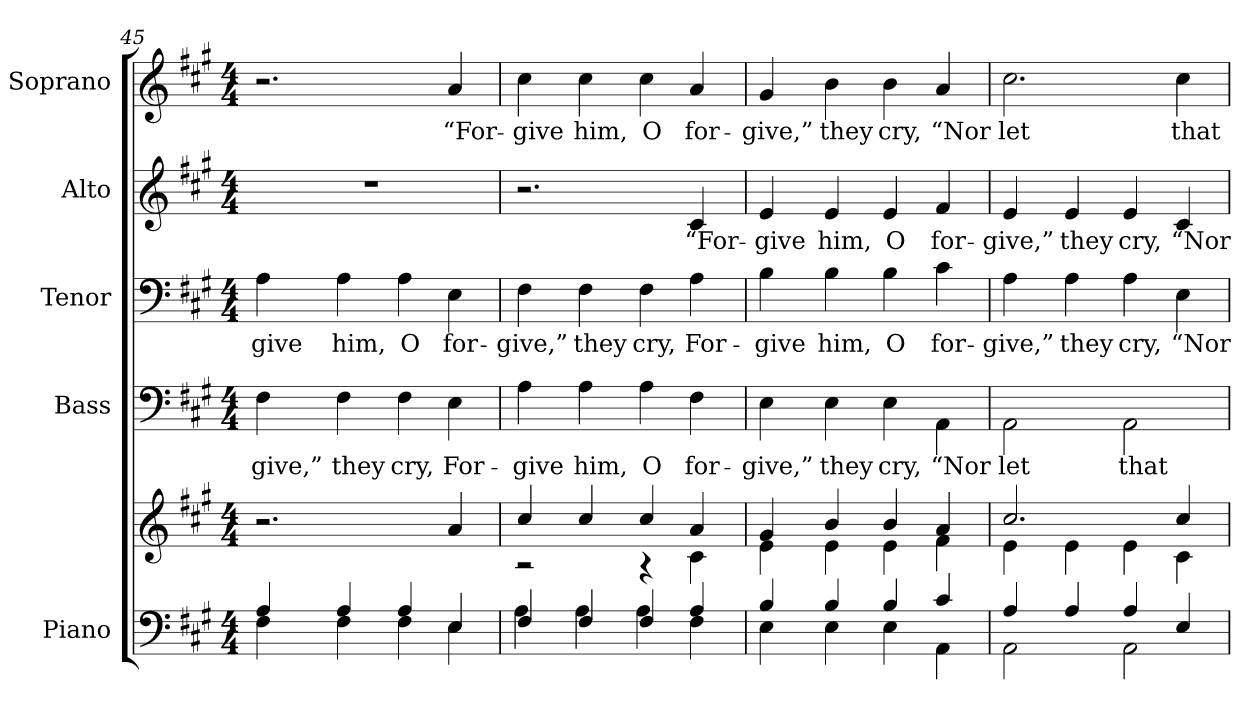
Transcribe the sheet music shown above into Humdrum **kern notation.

**kern	**kern	**kern	**text	**kern	**text	**kern	**text	**kern	**text
*part5	*part5	*part4	*part4	*part3	*part3	*part2	*part2	*part1	*part1
*staff6	*staff5	*staff4	*staff4	*staff3	*staff3	*staff2	*staff2	*staff1	*staff1
*I"Piano	*	*I"Bass	*	*I"Tenor	*	*I"Alto	*	*I"Soprano	*
*I'Pno.	*	*I'B.	*	*I'T.	*	*I'A.	*	*I'S.	*
!!LO:PB:g=z
*clefF4	*clefG2	*clefF4	*	*clefF4	*	*clefG2	*	*clefG2	*
*	*	*ITrd7c12	*	*	*	*	*	*	*
*k[f#c#g#]	*k[f#c#g#]	*k[f#c#g#]	*	*k[f#c#g#]	*	*k[f#c#g#]	*	*k[f#c#g#]	*
*A:	*A:	*A:	*	*A:	*	*A:	*	*A:	*
*M4/4	*M4/4	*M4/4	*	*M4/4	*	*M4/4	*	*M4/4	*
=45	=45	=45	=45	=45	=45	=45	=45	=45	=45
*^	*	*	*	*	*	*	*	*	*
!	!	!	!	!LO:LY:b:color=#000000	!	!	!	!	!	!
!	!	!	!	!	!	!LO:LY:b:color=#000000	!	!	!	!
4Ai/	4F#i\	2.r	4FF#i\	-give,”	4Ai\	-give	1r	.	2.r	.
!	!	!	!	!LO:LY:b:color=#000000	!	!	!	!	!	!
!	!	!	!	!	!	!LO:LY:b:color=#000000	!	!	!	!
4Ai/	4F#i\	.	4FF#i\	they	4Ai\	him,	.	.	.	.
!	!	!	!	!LO:LY:b:color=#000000	!	!	!	!	!	!
!	!	!	!	!	!	!LO:LY:b:color=#000000	!	!	!	!
4Ai/	4F#i\	.	4FF#i\	cry,	4Ai\	O	.	.	.	.
!	!	!	!	!LO:LY:b:color=#000000	!	!	!	!	!	!
!	!	!	!	!	!	!LO:LY:b:color=#000000	!	!	!	!
!	!	!	!	!	!	!	!	!	!	!LO:LY:b:color=#000000
4Ei/	4Ei\	4ai/	4EEi\	For-	4Ei\	for-	.	.	4ai/	“For-
=46	=46	=46	=46	=46	=46	=46	=46	=46	=46	=46
*	*	*^	*	*	*	*	*	*	*	*
!	!	!	!	!	!LO:LY:b:color=#000000	!	!	!	!	!	!
!	!	!	!	!	!	!	!LO:LY:b:color=#000000	!	!	!	!
!	!	!	!	!	!	!	!	!	!	!	!LO:LY:b:color=#000000
4F#i/	4Ai\	4cc#i/	2r	4AAi\	-give	4F#i\	-give,”	2.r	.	4cc#i\	-give
!	!	!	!	!	!LO:LY:b:color=#000000	!	!	!	!	!	!
!	!	!	!	!	!	!	!LO:LY:b:color=#000000	!	!	!	!
!	!	!	!	!	!	!	!	!	!	!	!LO:LY:b:color=#000000
4F#i/	4Ai\	4cc#i/	.	4AAi\	him,	4F#i\	they	.	.	4cc#i\	him,
!	!	!	!	!	!LO:LY:b:color=#000000	!	!	!	!	!	!
!	!	!	!	!	!	!	!LO:LY:b:color=#000000	!	!	!	!
!	!	!	!	!	!	!	!	!	!	!	!LO:LY:b:color=#000000
4F#i/	4Ai\	4cc#i/	4r	4AAi\	O	4F#i\	cry,	.	.	4cc#i\	O
!	!	!	!	!	!LO:LY:b:color=#000000	!	!	!	!	!	!
!	!	!	!	!	!	!	!LO:LY:b:color=#000000	!	!	!	!
!	!	!	!	!	!	!	!	!	!LO:LY:b:color=#000000	!	!
!	!	!	!	!	!	!	!	!	!	!	!LO:LY:b:color=#000000
4Ai/	4F#i\	4ai/	4c#i\	4FF#i\	for-	4Ai\	For-	4c#i/	“For-	4ai/	for-
=47	=47	=47	=47	=47	=47	=47	=47	=47	=47	=47	=47
!	!	!	!	!	!LO:LY:b:color=#000000	!	!	!	!	!	!
!	!	!	!	!	!	!	!LO:LY:b:color=#000000	!	!	!	!
!	!	!	!	!	!	!	!	!	!LO:LY:b:color=#000000	!	!
!	!	!	!	!	!	!	!	!	!	!	!LO:LY:b:color=#000000
4Bi/	4Ei\	4g#i/	4ei\	4EEi\	-give,”	4Bi\	-give	4ei/	-give	4g#i/	-give,”
!	!	!	!	!	!LO:LY:b:color=#000000	!	!	!	!	!	!
!	!	!	!	!	!	!	!LO:LY:b:color=#000000	!	!	!	!
!	!	!	!	!	!	!	!	!	!LO:LY:b:color=#000000	!	!
!	!	!	!	!	!	!	!	!	!	!	!LO:LY:b:color=#000000
4Bi/	4Ei\	4bi/	4ei\	4EEi\	they	4Bi\	him,	4ei/	him,	4bi\	they
!	!	!	!	!	!LO:LY:b:color=#000000	!	!	!	!	!	!
!	!	!	!	!	!	!	!LO:LY:b:color=#000000	!	!	!	!
!	!	!	!	!	!	!	!	!	!LO:LY:b:color=#000000	!	!
!	!	!	!	!	!	!	!	!	!	!	!LO:LY:b:color=#000000
4Bi/	4Ei\	4bi/	4ei\	4EEi\	cry,	4Bi\	O	4ei/	O	4bi\	cry,
!	!	!	!	!	!LO:LY:b:color=#000000	!	!	!	!	!	!
!	!	!	!	!	!	!	!LO:LY:b:color=#000000	!	!	!	!
!	!	!	!	!	!	!	!	!	!LO:LY:b:color=#000000	!	!
!	!	!	!	!	!	!	!	!	!	!	!LO:LY:b:color=#000000
4c#i/	4AAi\	4ai/	4f#i\	4AAAi\	“Nor	4c#i\	for-	4f#i/	for-	4ai/	“Nor
=48	=48	=48	=48	=48	=48	=48	=48	=48	=48	=48	=48
!	!	!	!	!	!LO:LY:b:color=#000000	!	!	!	!	!	!
!	!	!	!	!	!	!	!LO:LY:b:color=#000000	!	!	!	!
!	!	!	!	!	!	!	!	!	!LO:LY:b:color=#000000	!	!
!	!	!	!	!	!	!	!	!	!	!	!LO:LY:b:color=#000000
4Ai/	2AAi\	2.cc#i/	4ei\	2AAAi\	let	4Ai\	-give,”	4ei/	-give,”	2.cc#i\	let
!	!	!	!	!	!	!	!LO:LY:b:color=#000000	!	!	!	!
!	!	!	!	!	!	!	!	!	!LO:LY:b:color=#000000	!	!
4Ai/	.	.	4ei\	.	.	4Ai\	they	4ei/	they	.	.
!	!	!	!	!	!LO:LY:b:color=#000000	!	!	!	!	!	!
!	!	!	!	!	!	!	!LO:LY:b:color=#000000	!	!	!	!
!	!	!	!	!	!	!	!	!	!LO:LY:b:color=#000000	!	!
4Ai/	2AAi\	.	4ei\	2AAAi\	that	4Ai\	cry,	4ei/	cry,	.	.
!	!	!	!	!	!	!	!LO:LY:b:color=#000000	!	!	!	!
!	!	!	!	!	!	!	!	!	!LO:LY:b:color=#000000	!	!
!	!	!	!	!	!	!	!	!	!	!	!LO:LY:b:color=#000000
4Ei/	.	4cc#i/	4c#i\	.	.	4Ei\	“Nor	4c#i/	“Nor	4cc#i\	that
*v	*v	*	*	*	*	*	*	*	*	*	*
*	*v	*v	*	*	*	*	*	*	*	*
=	=	=	=	=	=	=	=	=	=
*-	*-	*-	*-	*-	*-	*-	*-	*-	*-
